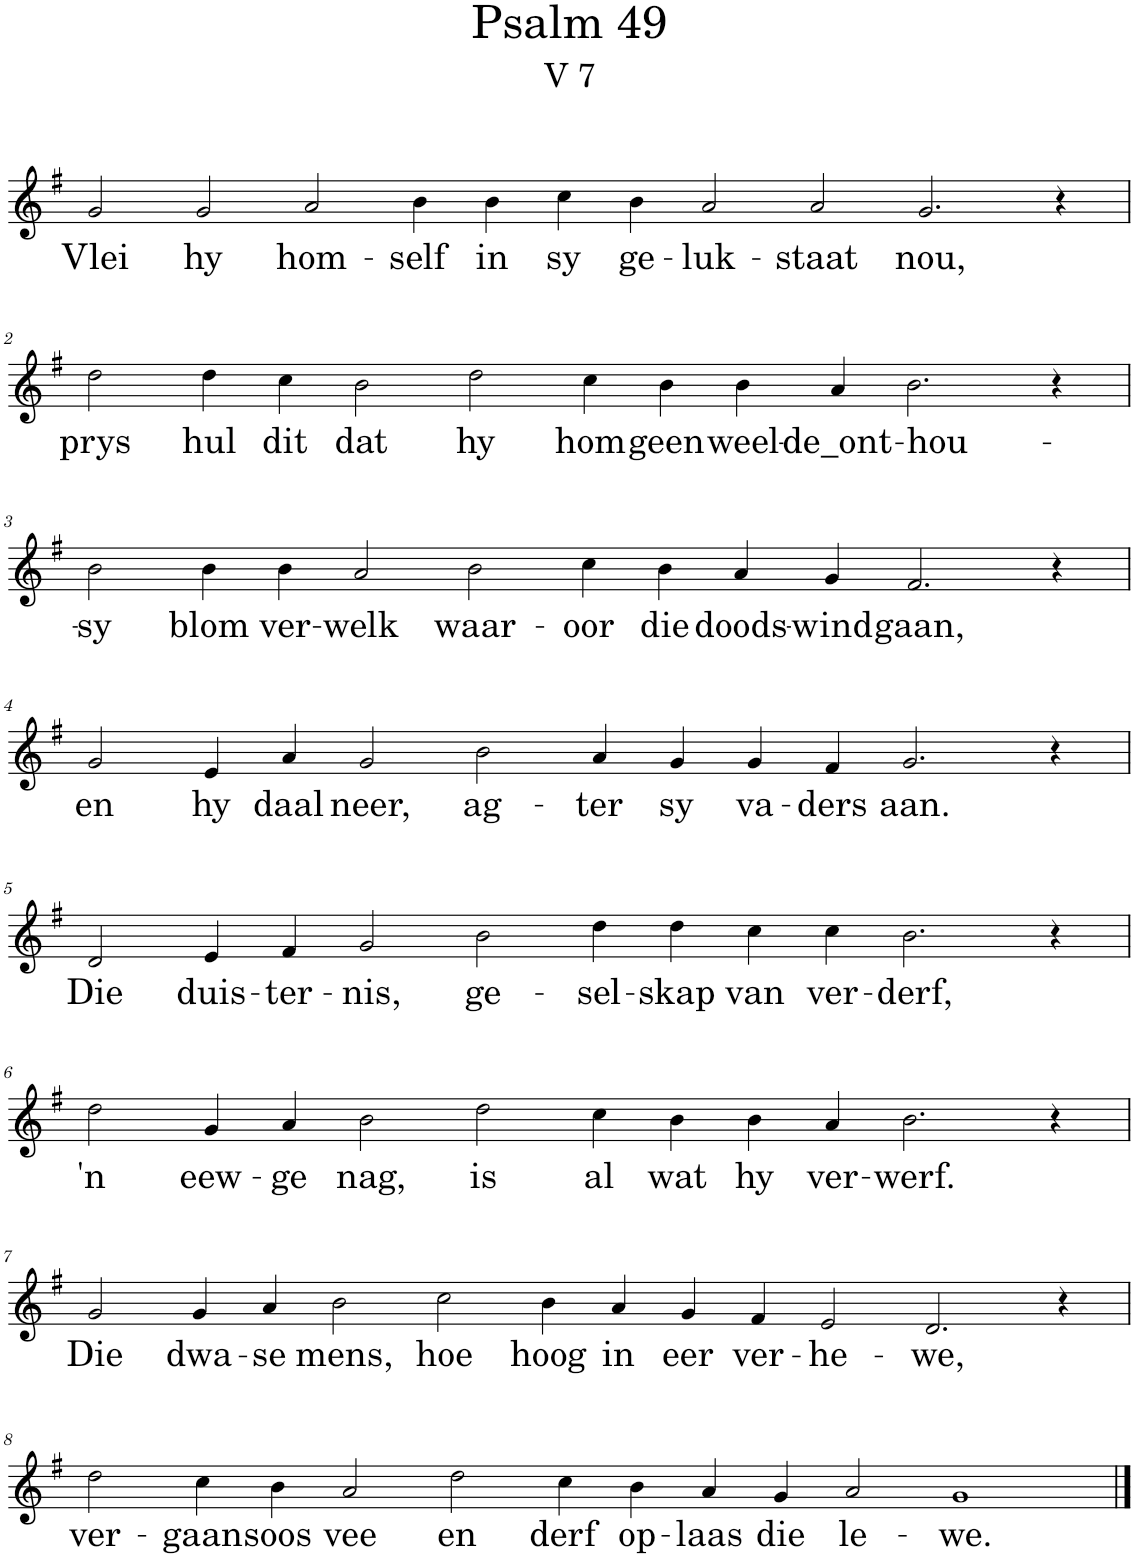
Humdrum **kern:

**kern	**text
*part1	*part1
*staff1	*staff1
*I"Pipe Organ	*
*I'Org.	*
*clefG2	*
*k[f#]	*
*M18/4	*
=1	=1
!	!LO:LY:b
2g/	Vlei
!	!LO:LY:b
2g/	hy
!	!LO:LY:b
2a/	hom-
!	!LO:LY:b
4b\	-self
!	!LO:LY:b
4b\	in
!	!LO:LY:b
4cc\	sy
!	!LO:LY:b
4b\	ge-
!	!LO:LY:b
2a/	-luk-
!	!LO:LY:b
2a/	-staat
!	!LO:LY:b
2.g/	nou,
4r	.
!!LO:LB:g=z
=2	=2
*M16/4	*
!	!LO:LY:b
2dd\	prys
!	!LO:LY:b
4dd\	hul
!	!LO:LY:b
4cc\	dit
!	!LO:LY:b
2b\	dat
!	!LO:LY:b
2dd\	hy
!	!LO:LY:b
4cc\	hom
!	!LO:LY:b
4b\	geen
!	!LO:LY:b
4b\	weel-
!	!LO:LY:b
4a/	-de_ont-
!	!LO:LY:b
2.b\	-hou-
4r	.
!!LO:LB:g=z
=3	=3
!	!LO:LY:b
2b\	-sy
!	!LO:LY:b
4b\	blom
!	!LO:LY:b
4b\	ver-
!	!LO:LY:b
2a/	-welk
!	!LO:LY:b
2b\	waar-
!	!LO:LY:b
4cc\	-oor
!	!LO:LY:b
4b\	die
!	!LO:LY:b
4a/	doods-
!	!LO:LY:b
4g/	-wind
!	!LO:LY:b
2.f#/	gaan,
4r	.
!!LO:LB:g=z
=4	=4
!	!LO:LY:b
2g/	en
!	!LO:LY:b
4e/	hy
!	!LO:LY:b
4a/	daal
!	!LO:LY:b
2g/	neer,
!	!LO:LY:b
2b\	ag-
!	!LO:LY:b
4a/	-ter
!	!LO:LY:b
4g/	sy
!	!LO:LY:b
4g/	va-
!	!LO:LY:b
4f#/	-ders
!	!LO:LY:b
2.g/	aan.
4r	.
!!LO:LB:g=z
=5	=5
!	!LO:LY:b
2d/	Die
!	!LO:LY:b
4e/	duis-
!	!LO:LY:b
4f#/	-ter-
!	!LO:LY:b
2g/	-nis,
!	!LO:LY:b
2b\	ge-
!	!LO:LY:b
4dd\	-sel-
!	!LO:LY:b
4dd\	-skap
!	!LO:LY:b
4cc\	van
!	!LO:LY:b
4cc\	ver-
!	!LO:LY:b
2.b\	-derf,
4r	.
!!LO:LB:g=z
=6	=6
!	!LO:LY:b
2dd\	'n
!	!LO:LY:b
4g/	eew-
!	!LO:LY:b
4a/	-ge
!	!LO:LY:b
2b\	nag,
!	!LO:LY:b
2dd\	is
!	!LO:LY:b
4cc\	al
!	!LO:LY:b
4b\	wat
!	!LO:LY:b
4b\	hy
!	!LO:LY:b
4a/	ver-
!	!LO:LY:b
2.b\	-werf.
4r	.
!!LO:LB:g=z
=7	=7
*M18/4	*
!	!LO:LY:b
2g/	Die
!	!LO:LY:b
4g/	dwa-
!	!LO:LY:b
4a/	-se
!	!LO:LY:b
2b\	mens,
!	!LO:LY:b
2cc\	hoe
!	!LO:LY:b
4b\	hoog
!	!LO:LY:b
4a/	in
!	!LO:LY:b
4g/	eer
!	!LO:LY:b
4f#/	ver-
!	!LO:LY:b
2e/	-he-
!	!LO:LY:b
2.d/	-we,
4r	.
!!LO:LB:g=z
=8	=8
!	!LO:LY:b
2dd\	ver-
!	!LO:LY:b
4cc\	-gaan
!	!LO:LY:b
4b\	soos
!	!LO:LY:b
2a/	vee
!	!LO:LY:b
2dd\	en
!	!LO:LY:b
4cc\	derf
!	!LO:LY:b
4b\	op-
!	!LO:LY:b
4a/	-laas
!	!LO:LY:b
4g/	die
!	!LO:LY:b
2a/	le-
!	!LO:LY:b
1g	-we.
==	==
*-	*-
